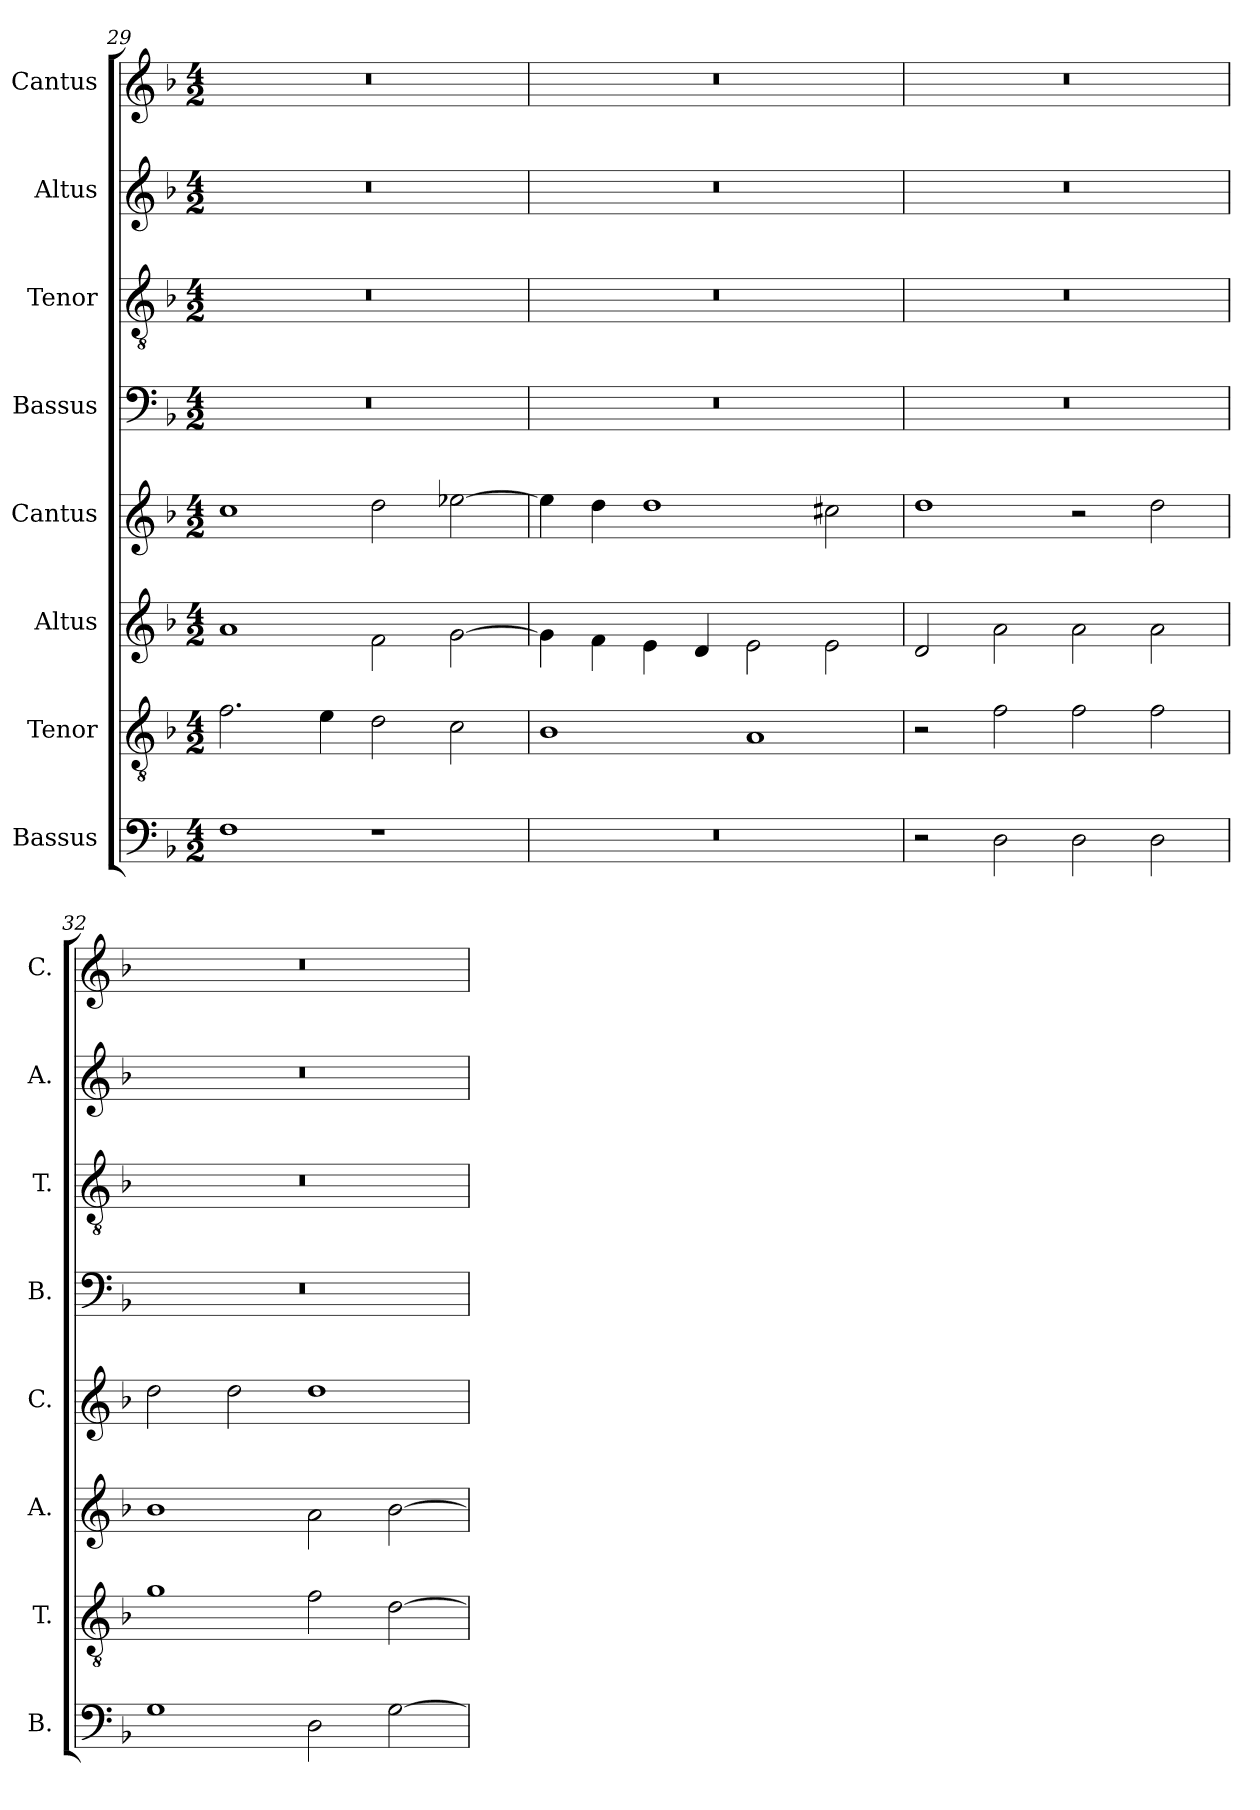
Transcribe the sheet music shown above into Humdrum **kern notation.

**kern	**kern	**kern	**kern	**kern	**kern	**kern	**kern
*part8	*part7	*part6	*part5	*part4	*part3	*part2	*part1
*staff8	*staff7	*staff6	*staff5	*staff4	*staff3	*staff2	*staff1
*I"Bassus	*I"Tenor	*I"Altus	*I"Cantus	*I"Bassus	*I"Tenor	*I"Altus	*I"Cantus
*I'B.	*I'T.	*I'A.	*I'C.	*I'B.	*I'T.	*I'A.	*I'C.
!!LO:LB:g=z
*clefF4	*clefGv2	*clefG2	*clefG2	*clefF4	*clefGv2	*clefG2	*clefG2
*k[b-]	*k[b-]	*k[b-]	*k[b-]	*k[b-]	*k[b-]	*k[b-]	*k[b-]
*M4/2	*M4/2	*M4/2	*M4/2	*M4/2	*M4/2	*M4/2	*M4/2
=29	=29	=29	=29	=29	=29	=29	=29
1F	2.f\	1a	1cc	0r	0r	0r	0r
.	4e\	.	.	.	.	.	.
1r	2d\	2f\	2dd\	.	.	.	.
.	2c\	[2g\	[2ee-X\	.	.	.	.
!!LO:PB:g=z
=30	=30	=30	=30	=30	=30	=30	=30
0r	1B-	4g\]	4ee-\]	0r	0r	0r	0r
.	.	4f\	4dd\	.	.	.	.
.	.	4e\	1dd	.	.	.	.
.	.	4d/	.	.	.	.	.
.	1A	2e\	.	.	.	.	.
.	.	2e\	2cc#i\	.	.	.	.
=31	=31	=31	=31	=31	=31	=31	=31
2r	2r	2d/	1dd	0r	0r	0r	0r
2D\	2f\	2a\	.	.	.	.	.
2D\	2f\	2a\	2r	.	.	.	.
2D\	2f\	2a\	2dd\	.	.	.	.
=32	=32	=32	=32	=32	=32	=32	=32
1G	1g	1b-	2dd\	0r	0r	0r	0r
.	.	.	2dd\	.	.	.	.
2D\	2f\	2a\	1dd	.	.	.	.
[2G\	[2d\	[2b-\	.	.	.	.	.
=	=	=	=	=	=	=	=
*-	*-	*-	*-	*-	*-	*-	*-
